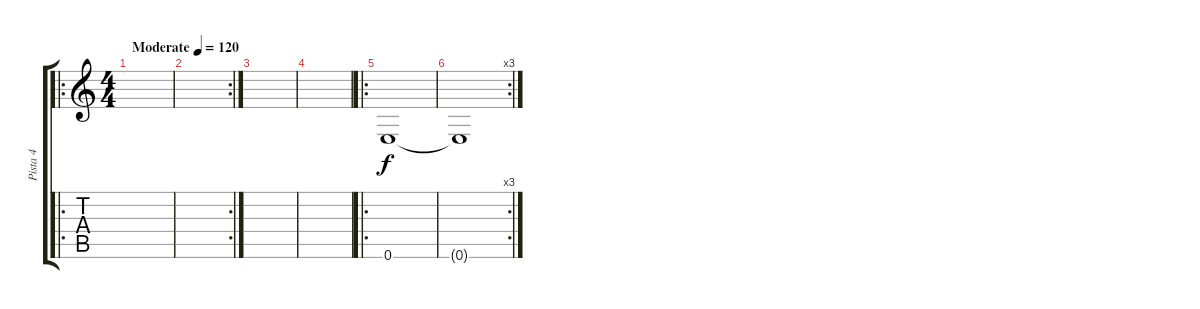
\track ("Pista 4" "Pista 4") {instrument contrabass}
\staff {score tabs}
\tuning (E4 B3 G3 D3 A2 E2) {hide}
\ro
\ts (4 4)
\tempo (120 "Moderate")
\clef g2
\ks c
|
\rc 2
|
|
|
\ro
0.6.1 |
\rc 3
0.6{t}.1
